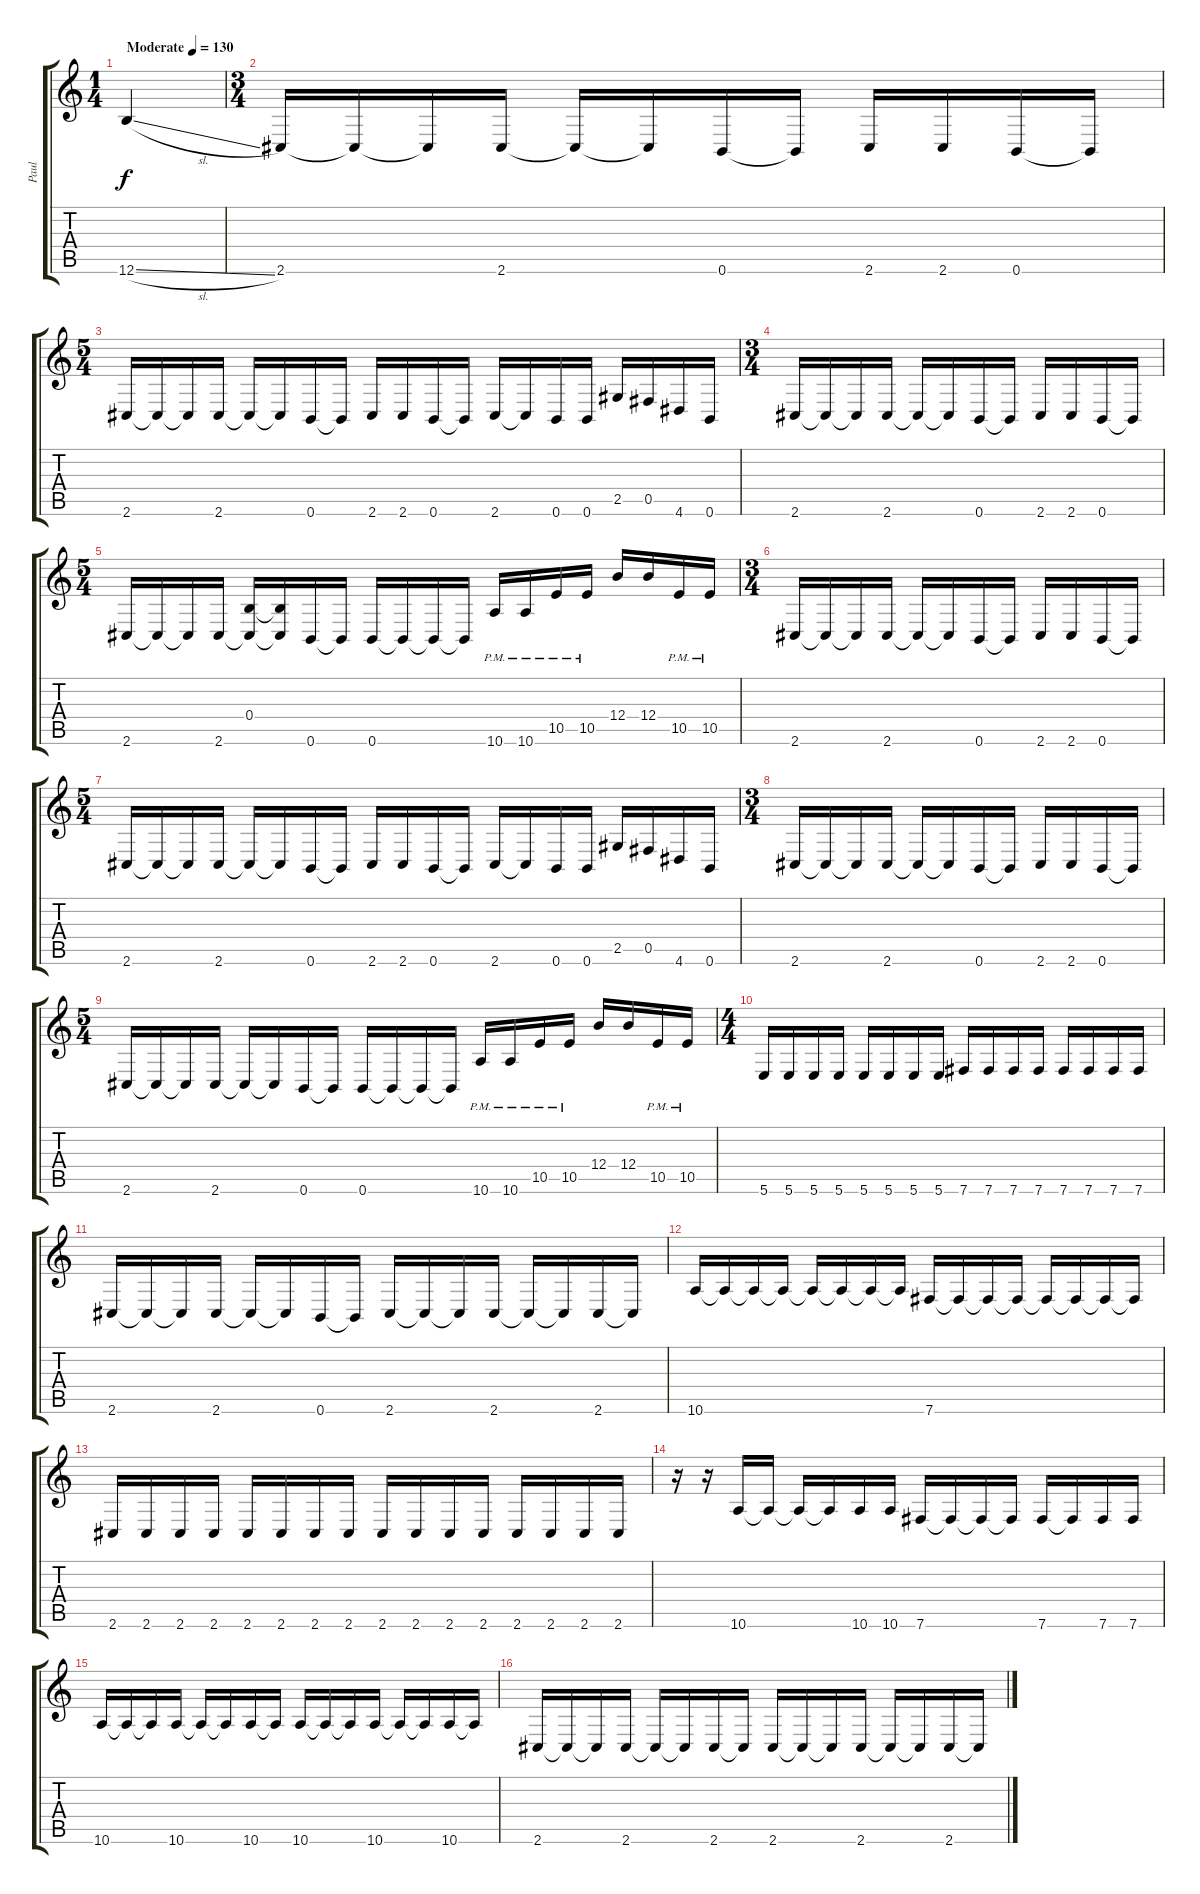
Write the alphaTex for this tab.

\track ("Paul" "Paul") {instrument electricbassfinger}
\staff {score tabs}
\tuning (Db4 Ab3 E3 B2 Gb2 B1) {hide}
\ts (1 4)
\tempo (130 "Moderate")
\clef g2
\ks c
12.6{sl}.4{dy f instrument electricbassfinger} |
\ts (3 4)
2.6.16 2.6{t}.16 2.6{t}.16 2.6.16 2.6{t}.16 2.6{t}.16 0.6.16 0.6{t}.16 2.6.16 2.6.16 0.6.16 0.6{t}.16 |
\ts (5 4)
2.6.16 2.6{t}.16 2.6{t}.16 2.6.16 2.6{t}.16 2.6{t}.16 0.6.16 0.6{t}.16 2.6.16 2.6.16 0.6.16 0.6{t}.16 2.6.16 2.6{t}.16 0.6.16 0.6.16 2.5.16 0.5.16 4.6.16 0.6.16 |
\ts (3 4)
2.6.16 2.6{t}.16 2.6{t}.16 2.6.16 2.6{t}.16 2.6{t}.16 0.6.16 0.6{t}.16 2.6.16 2.6.16 0.6.16 0.6{t}.16 |
\ts (5 4)
2.6.16 2.6{t}.16 2.6{t}.16 2.6.16 (0.4 2.6{t}).16 (0.4{t} 2.6{t}).16 0.6.16 0.6{t}.16 0.6.16 0.6{t}.16 0.6{t}.16 0.6{t}.16 10.6{pm}.16 10.6{pm}.16 10.5{pm}.16 10.5{pm}.16 12.4.16 12.4.16 10.5{pm}.16 10.5{pm}.16 |
\ts (3 4)
2.6.16 2.6{t}.16 2.6{t}.16 2.6.16 2.6{t}.16 2.6{t}.16 0.6.16 0.6{t}.16 2.6.16 2.6.16 0.6.16 0.6{t}.16 |
\ts (5 4)
2.6.16 2.6{t}.16 2.6{t}.16 2.6.16 2.6{t}.16 2.6{t}.16 0.6.16 0.6{t}.16 2.6.16 2.6.16 0.6.16 0.6{t}.16 2.6.16 2.6{t}.16 0.6.16 0.6.16 2.5.16 0.5.16 4.6.16 0.6.16 |
\ts (3 4)
2.6.16 2.6{t}.16 2.6{t}.16 2.6.16 2.6{t}.16 2.6{t}.16 0.6.16 0.6{t}.16 2.6.16 2.6.16 0.6.16 0.6{t}.16 |
\ts (5 4)
2.6.16 2.6{t}.16 2.6{t}.16 2.6.16 2.6{t}.16 2.6{t}.16 0.6.16 0.6{t}.16 0.6.16 0.6{t}.16 0.6{t}.16 0.6{t}.16 10.6{pm}.16 10.6{pm}.16 10.5{pm}.16 10.5{pm}.16 12.4.16 12.4.16 10.5{pm}.16 10.5{pm}.16 |
\ts (4 4)
5.6.16 5.6.16 5.6.16 5.6.16 5.6.16 5.6.16 5.6.16 5.6.16 7.6.16 7.6.16 7.6.16 7.6.16 7.6.16 7.6.16 7.6.16 7.6.16 |
2.6.16 2.6{t}.16 2.6{t}.16 2.6.16 2.6{t}.16 2.6{t}.16 0.6.16 0.6{t}.16 2.6.16 2.6{t}.16 2.6{t}.16 2.6.16 2.6{t}.16 2.6{t}.16 2.6.16 2.6{t}.16 |
10.6.16 10.6{t}.16 10.6{t}.16 10.6{t}.16 10.6{t}.16 10.6{t}.16 10.6{t}.16 10.6{t}.16 7.6.16 7.6{t}.16 7.6{t}.16 7.6{t}.16 7.6{t}.16 7.6{t}.16 7.6{t}.16 7.6{t}.16 |
2.6.16 2.6.16 2.6.16 2.6.16 2.6.16 2.6.16 2.6.16 2.6.16 2.6.16 2.6.16 2.6.16 2.6.16 2.6.16 2.6.16 2.6.16 2.6.16 |
r.16 r.16 10.6.16 10.6{t}.16 10.6{t}.16 10.6{t}.16 10.6.16 10.6.16 7.6.16 7.6{t}.16 7.6{t}.16 7.6{t}.16 7.6.16 7.6{t}.16 7.6.16 7.6.16 |
10.6.16 10.6{t}.16 10.6{t}.16 10.6.16 10.6{t}.16 10.6{t}.16 10.6.16 10.6{t}.16 10.6.16 10.6{t}.16 10.6{t}.16 10.6.16 10.6{t}.16 10.6{t}.16 10.6.16 10.6{t}.16 |
2.6.16 2.6{t}.16 2.6{t}.16 2.6.16 2.6{t}.16 2.6{t}.16 2.6.16 2.6{t}.16 2.6.16 2.6{t}.16 2.6{t}.16 2.6.16 2.6{t}.16 2.6{t}.16 2.6.16 2.6{t}.16
